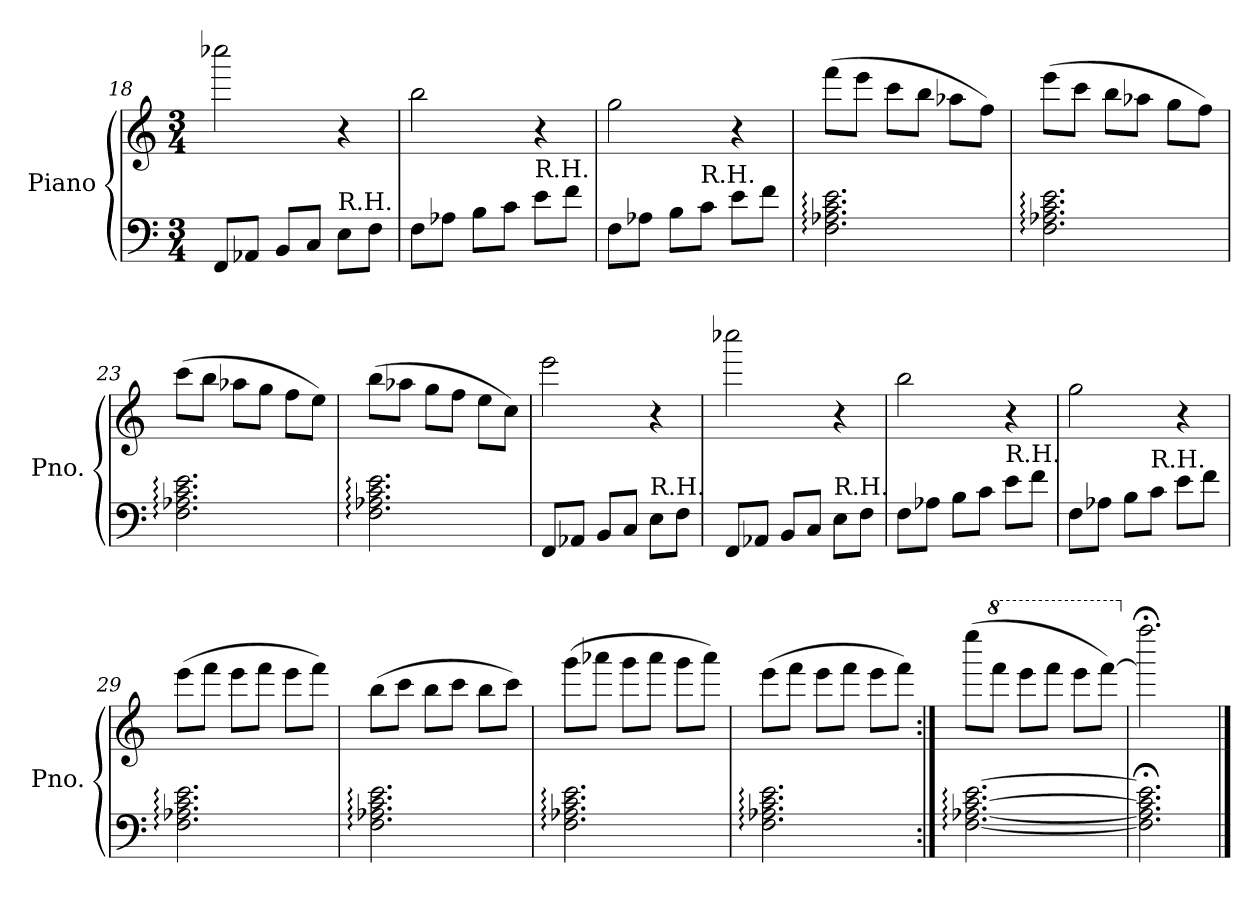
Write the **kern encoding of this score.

**kern	**kern
*part1	*part1
*staff2	*staff1
*I"Piano	*
*I'Pno.	*
*clefF4	*clefG2
*k[]	*k[]
*C:	*C:
*M3/4	*M3/4
=18	=18
8FFi/L	2cccc-Xi\
8AA-Xi/J	.
8BBi/L	.
8Ci/J	.
!LO:TX:a:t=R.H.	!
8Ei\L	4r
8Fi\J	.
=19	=19
8Fi\L	2bbi\
8A-Xi\J	.
8Bi\L	.
8ci\J	.
!LO:TX:a:t=R.H.	!
8ei\L	4r
8fi\J	.
=20	=20
8Fi\L	2ggi\
8A-Xi\J	.
8Bi\L	.
!LO:TX:a:t=R.H.	!
8ci\J	.
8ei\L	4r
8fi\J	.
!!LO:PB:g=z
=21	=21
2.Fi\: 2.A-Xi: 2.ci: 2.ei:	(8fffi\L
.	8eeei\J
.	8ccci\L
.	8bbi\J
.	8aa-Xi\L
.	8ffi\J)
=22	=22
2.Fi\: 2.A-Xi: 2.ci: 2.ei:	(8eeei\L
.	8ccci\J
.	8bbi\L
.	8aa-Xi\J
.	8ggi\L
.	8ffi\J)
=23	=23
2.Fi\: 2.A-Xi: 2.ci: 2.ei:	(8ccci\L
.	8bbi\J
.	8aa-Xi\L
.	8ggi\J
.	8ffi\L
.	8eei\J)
=24	=24
2.Fi\: 2.A-Xi: 2.ci: 2.ei:	(8bbi\L
.	8aa-Xi\J
.	8ggi\L
.	8ffi\J
.	8eei\L
.	8cci\J)
=25	=25
8FFi/L	2eeei\
8AA-Xi/J	.
8BBi/L	.
8Ci/J	.
!LO:TX:a:t=R.H.	!
8Ei\L	4r
8Fi\J	.
!!LO:LB:g=z
=26	=26
8FFi/L	2cccc-Xi\
8AA-Xi/J	.
8BBi/L	.
8Ci/J	.
!LO:TX:a:t=R.H.	!
8Ei\L	4r
8Fi\J	.
=27	=27
8Fi\L	2bbi\
8A-Xi\J	.
8Bi\L	.
8ci\J	.
!LO:TX:a:t=R.H.	!
8ei\L	4r
8fi\J	.
=28	=28
8Fi\L	2ggi\
8A-Xi\J	.
8Bi\L	.
!LO:TX:a:t=R.H.	!
8ci\J	.
8ei\L	4r
8fi\J	.
=29	=29
2.Fi\: 2.A-Xi: 2.ci: 2.ei:	(8eeei\L
.	8fffi\J
.	8eeei\L
.	8fffi\J
.	8eeei\L
.	8fffi\J)
!!LO:LB:g=z
=30	=30
2.Fi\: 2.A-Xi: 2.ci: 2.ei:	(8bbi\L
.	8ccci\J
.	8bbi\L
.	8ccci\J
.	8bbi\L
.	8ccci\J)
=31	=31
2.Fi\: 2.A-Xi: 2.ci: 2.ei:	(8gggi\L
.	8aaa-Xi\J
.	8gggi\L
.	8aaa-i\J
.	8gggi\L
.	8aaa-i\J)
=32	=32
2.Fi\: 2.A-Xi: 2.ci: 2.ei:	(8eeei\L
.	8fffi\J
.	8eeei\L
.	8fffi\J
.	8eeei\L
.	8fffi\J)
=33:|!	=33:|!
[2.Fi\: [2.A-Xi: [2.ci: [2.ei:	(8eeeei\L
*	*8va
.	8ffffi\J
.	8eeeei\L
.	8ffffi\J
.	8eeeei\L
.	[8ffffi\J)
=34	=34
*	*X8va
2.Fi\]; 2.A-i]; 2.ci]; 2.ei];	2.ffff;i\]
==	==
*-	*-
